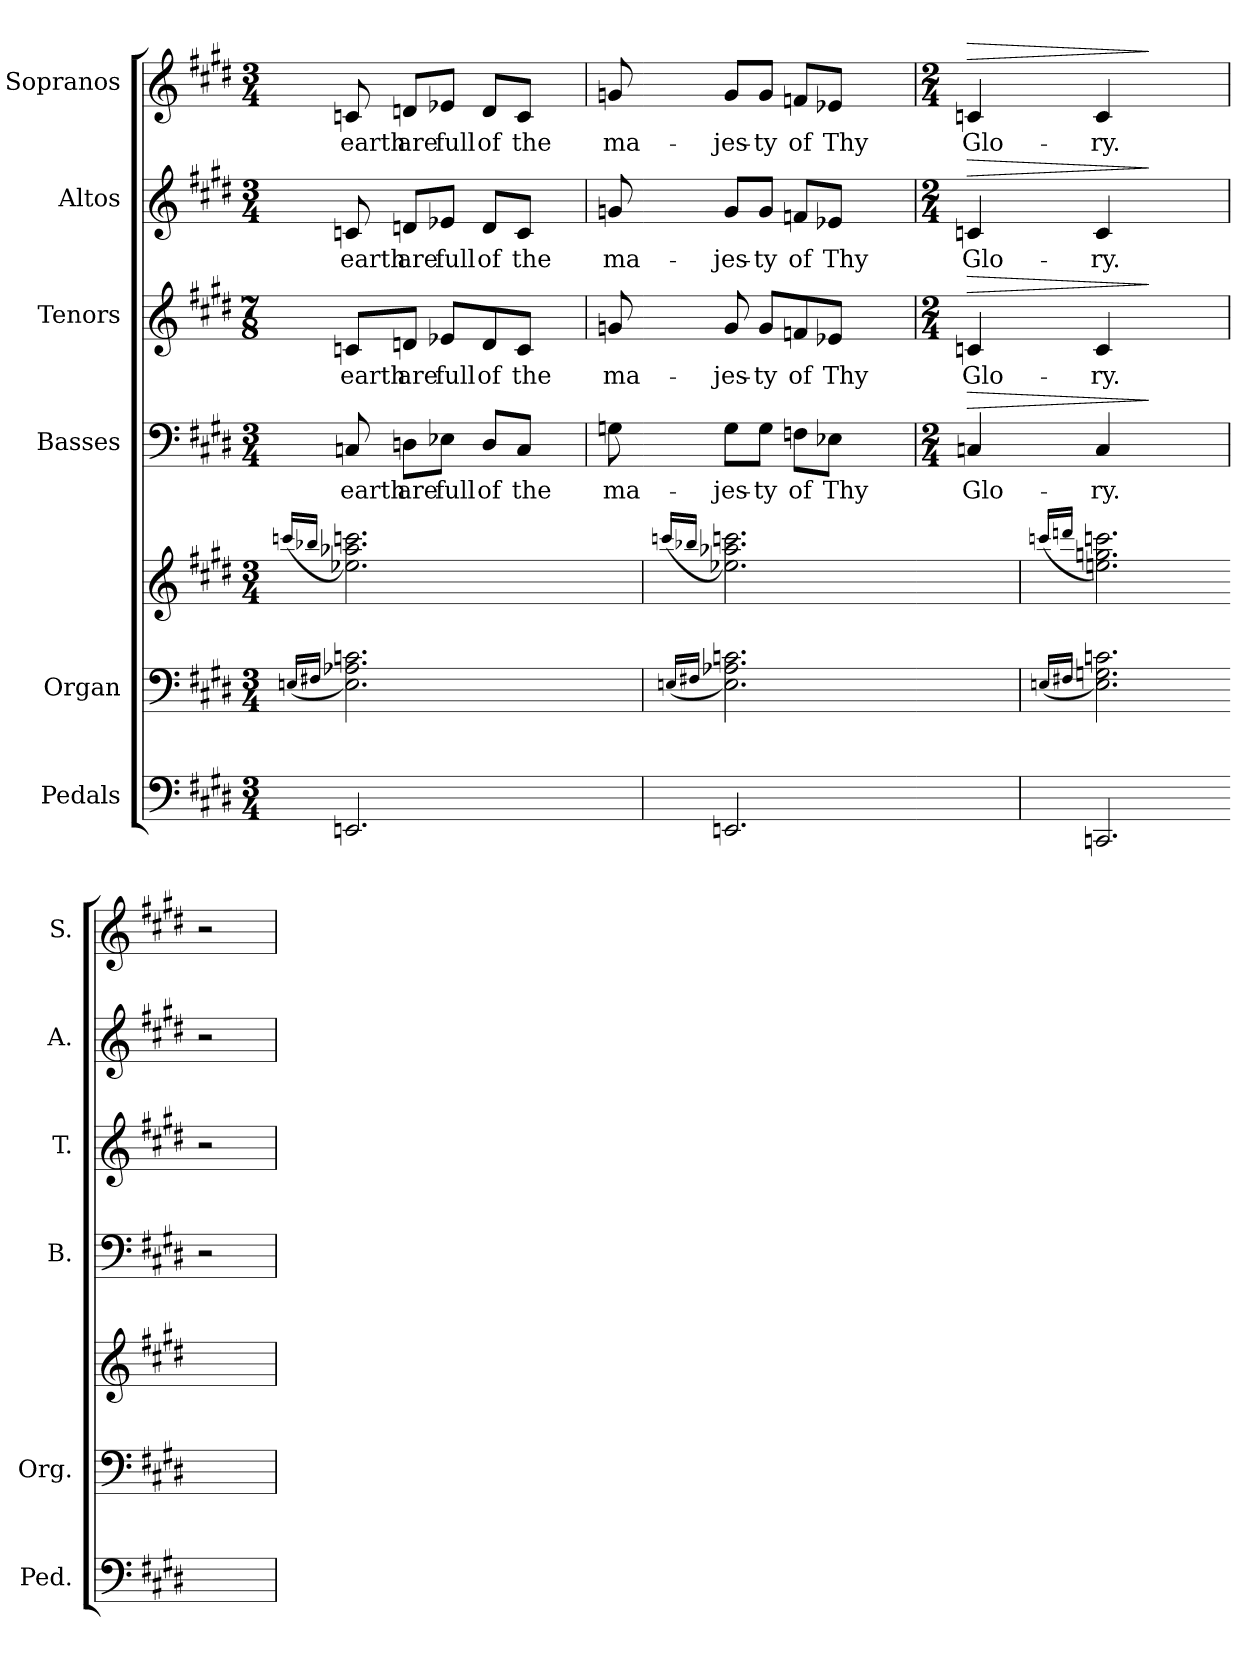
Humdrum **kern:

**kern	**kern	**kern	**kern	**text	**dynam	**kern	**text	**dynam	**kern	**text	**dynam	**kern	**text	**dynam
*part7	*part6	*part5	*part4	*part4	*part4	*part3	*part3	*part3	*part2	*part2	*part2	*part1	*part1	*part1
*staff7	*staff6	*staff5	*staff4	*staff4	*staff4	*staff3	*staff3	*staff3	*staff2	*staff2	*staff2	*staff1	*staff1	*staff1
*I"Pedals	*I"Organ	*	*I"Basses	*	*	*I"Tenors	*	*	*I"Altos	*	*	*I"Sopranos	*	*
*I'Ped.	*I'Org.	*	*I'B.	*	*	*I'T.	*	*	*I'A.	*	*	*I'S.	*	*
*clefF4	*clefF4	*clefG2	*clefF4	*	*	*clefG2	*	*	*clefG2	*	*	*clefG2	*	*
*	*	*	*	*	*	*ITrd7c12	*	*	*	*	*	*	*	*
*k[f#c#g#d#]	*k[f#c#g#d#]	*k[f#c#g#d#]	*k[f#c#g#d#]	*	*	*k[f#c#g#d#]	*	*	*k[f#c#g#d#]	*	*	*k[f#c#g#d#]	*	*
*E:	*E:	*E:	*E:	*	*	*E:	*	*	*E:	*	*	*E:	*	*
*M3/4	*M3/4	*M3/4	*M3/4	*	*	*M7/8	*	*	*M3/4	*	*	*M3/4	*	*
=	=	=	=	=	=	=	=	=	=	=	=	=	=	=
.	(16qqEn/LL	(16qqcccn/LL	.	.	.	.	.	.	.	.	.	.	.	.
.	16qqF#X/JJ	16qqbb-X/JJ	.	.	.	.	.	.	.	.	.	.	.	.
2.EEni	2.E 2.A-X 2.cn)	2.ee-X 2.aa-X 2.cccn)	8C	earth	.	8C/L	earth	.	8c	earth	.	8c	earth	.
.	.	.	8Dn\L	are	.	8Dn/J	are	.	8dn/L	are	.	8dn/L	are	.
.	.	.	8E-X\J	full	.	8E-X/L	full	.	8e-X/J	full	.	8e-X/J	full	.
.	.	.	8D/L	of	.	8D/	of	.	8d/L	of	.	8d/L	of	.
.	.	.	8C/J	the	.	8C/J	the	.	8c/J	the	.	8c/J	the	.
.	.	.	8ryy	.	.	8ryy	.	.	8ryy	.	.	8ryy	.	.
=-	=-	=-	=	=	=	=	=	=	=	=	=	=	=	=
8ryy	8ryy	8ryy	8Gn	ma-	.	8Gn	ma-	.	8gn	ma-	.	8gn	ma-	.
=	=	=	=-	=-	=-	=-	=-	=-	=-	=-	=-	=-	=-	=-
.	(16qqEn/LL	(16qqcccn/LL	.	.	.	.	.	.	.	.	.	.	.	.
.	16qqF#X/JJ	16qqbb-X/JJ	.	.	.	.	.	.	.	.	.	.	.	.
2.EEni	2.E 2.A-X 2.cn)	2.ee-X 2.aa-X 2.cccn)	8G\L	-jes-	.	8G	-jes-	.	8g/L	-jes-	.	8g/L	-jes-	.
.	.	.	8G\J	-ty	.	8G/L	-ty	.	8g/J	-ty	.	8g/J	-ty	.
.	.	.	8Fn\L	of	.	8Fn/	of	.	8fn/L	of	.	8fn/L	of	.
.	.	.	8E-X\J	Thy	.	8E-X/J	Thy	.	8e-X/J	Thy	.	8e-X/J	Thy	.
.	.	.	4ryy	.	.	4ryy	.	.	4ryy	.	.	4ryy	.	.
=-	=-	=-	=	=	=	=	=	=	=	=	=	=	=	=
*	*	*	*M2/4	*	*	*M2/4	*	*	*M2/4	*	*	*M2/4	*	*
!	!	!	!	!	!LO:HP:a	!	!	!LO:HP:a	!	!	!LO:HP:a	!	!	!LO:HP:a
4ryy	4ryy	4ryy	4Cn	Glo-	>	4Cn	Glo-	>	4cn	Glo-	>	4cn	Glo-	>
=	=	=	=-	=-	=-	=-	=-	=-	=-	=-	=-	=-	=-	=-
.	(16qqEn/LL	(16qqcccn/LL	.	.	.	.	.	.	.	.	.	.	.	.
.	16qqF#X/JJ	16qqdddn/JJ	.	.	.	.	.	.	.	.	.	.	.	.
2.CCn	2.E 2.Gn 2.cn)	2.een 2.ggn 2.cccn)	4C	-ry.	.	4C	-ry.	.	4c	-ry.	.	4c	-ry.	.
.	.	.	2ryy	.	]	2ryy	.	]	2ryy	.	]	2ryy	.	]
=-	=-	=-	=	=	=	=	=	=	=	=	=	=	=	=
2ryy	2ryy	2ryy	2r	.	.	2r	.	.	2r	.	.	2r	.	.
=	=	=	=	=	=	=	=	=	=	=	=	=	=	=
*-	*-	*-	*-	*-	*-	*-	*-	*-	*-	*-	*-	*-	*-	*-
